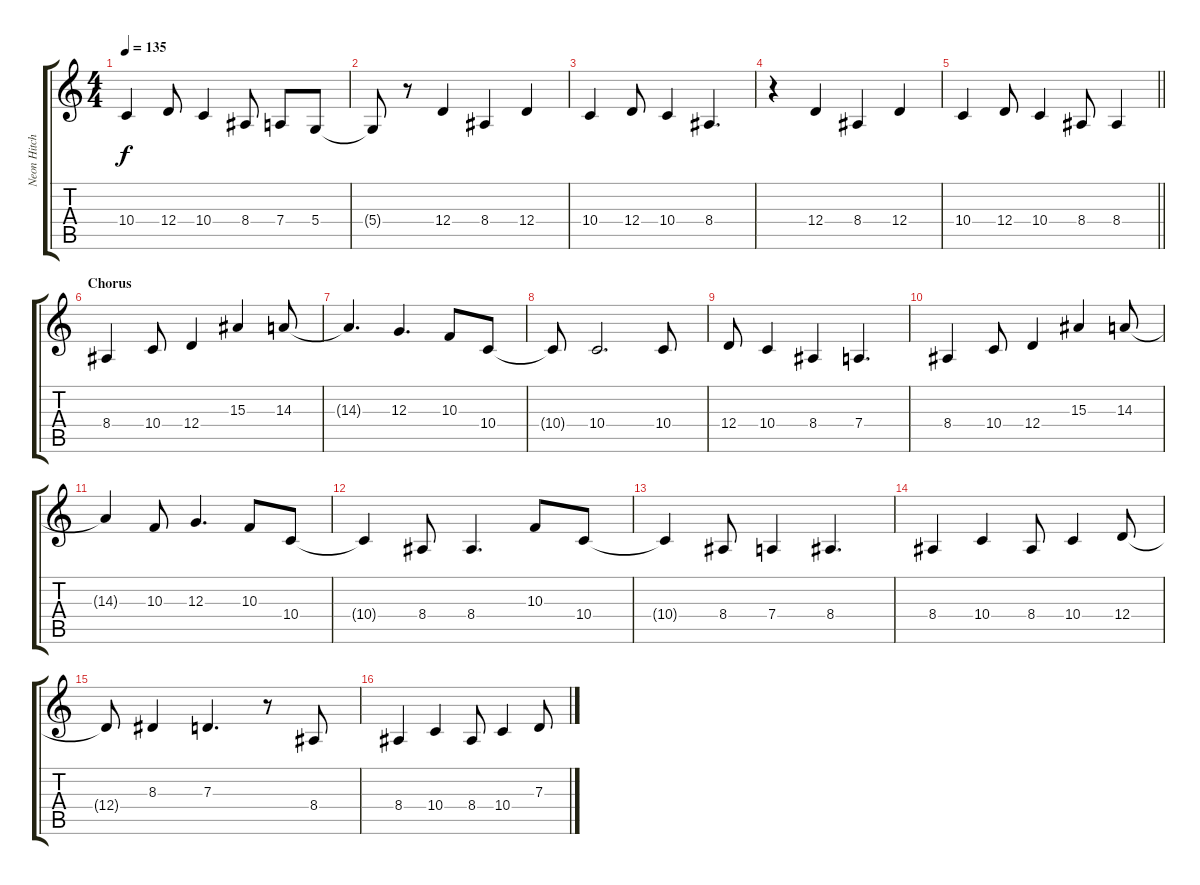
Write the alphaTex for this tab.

\track ("Neon Hitch" "Neon Hitch") {instrument clarinet}
\staff {score tabs}
\tuning (E4 B3 G3 D3 A2 E2) {hide}
\ts (4 4)
\tempo 135
\clef g2
\ks c
10.4.4{dy f} 12.4.8 10.4.4 8.4.8 7.4.8 5.4.8 |
5.4{t}.8 r.8 12.4.4 8.4.4 12.4.4 |
10.4.4 12.4.8 10.4.4 8.4.4{d} |
r.4 12.4.4 8.4.4 12.4.4 |
\barLineRight lightlight
10.4.4 12.4.8 10.4.4 8.4.8 8.4.4 |
\section ("" "Chorus")
8.4.4 10.4.8 12.4.4 15.3.4 14.3.8 |
14.3{t}.4{d} 12.3.4{d} 10.3.8 10.4.8 |
10.4{t}.8 10.4.2{d} 10.4.8 |
12.4.8 10.4.4 8.4.4 7.4.4{d} |
8.4.4 10.4.8 12.4.4 15.3.4 14.3.8 |
14.3{t}.4 10.3.8 12.3.4{d} 10.3.8 10.4.8 |
10.4{t}.4 8.4.8 8.4.4{d} 10.3.8 10.4.8 |
10.4{t}.4 8.4.8 7.4.4 8.4.4{d} |
8.4.4 10.4.4 8.4.8 10.4.4 12.4.8 |
12.4{t}.8 8.3.4 7.3.4{d} r.8 8.4.8 |
8.4.4 10.4.4 8.4.8 10.4.4 7.3.8
